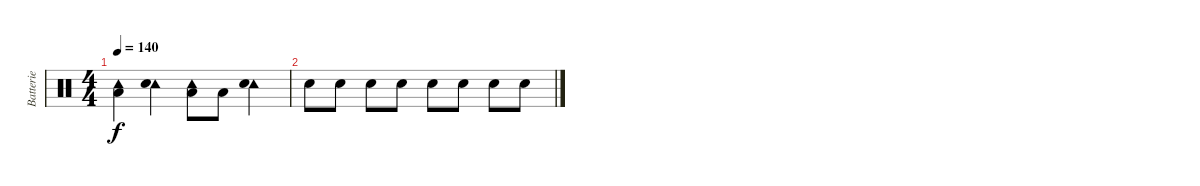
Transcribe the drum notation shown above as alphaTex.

\track ("Batterie" "Batterie") {instrument percussion}
\staff {score}
\articulation defaults
\ts (4 4)
\tempo 140
\clef neutral
\ks c
("Tambourine (hit)" "Low Floor Tom (hit)").4{dy f} ("Tambourine (hit)" "Electric Snare (hit)").4 ("Tambourine (hit)" "Low Floor Tom (hit)").8 "Low Floor Tom (hit)".8 ("Tambourine (hit)" "Electric Snare (hit)").4 |
"Electric Snare (hit)".8 "Electric Snare (hit)".8 "Electric Snare (hit)".8 "Electric Snare (hit)".8 "Electric Snare (hit)".8 "Electric Snare (hit)".8 "Electric Snare (hit)".8 "Electric Snare (hit)".8
